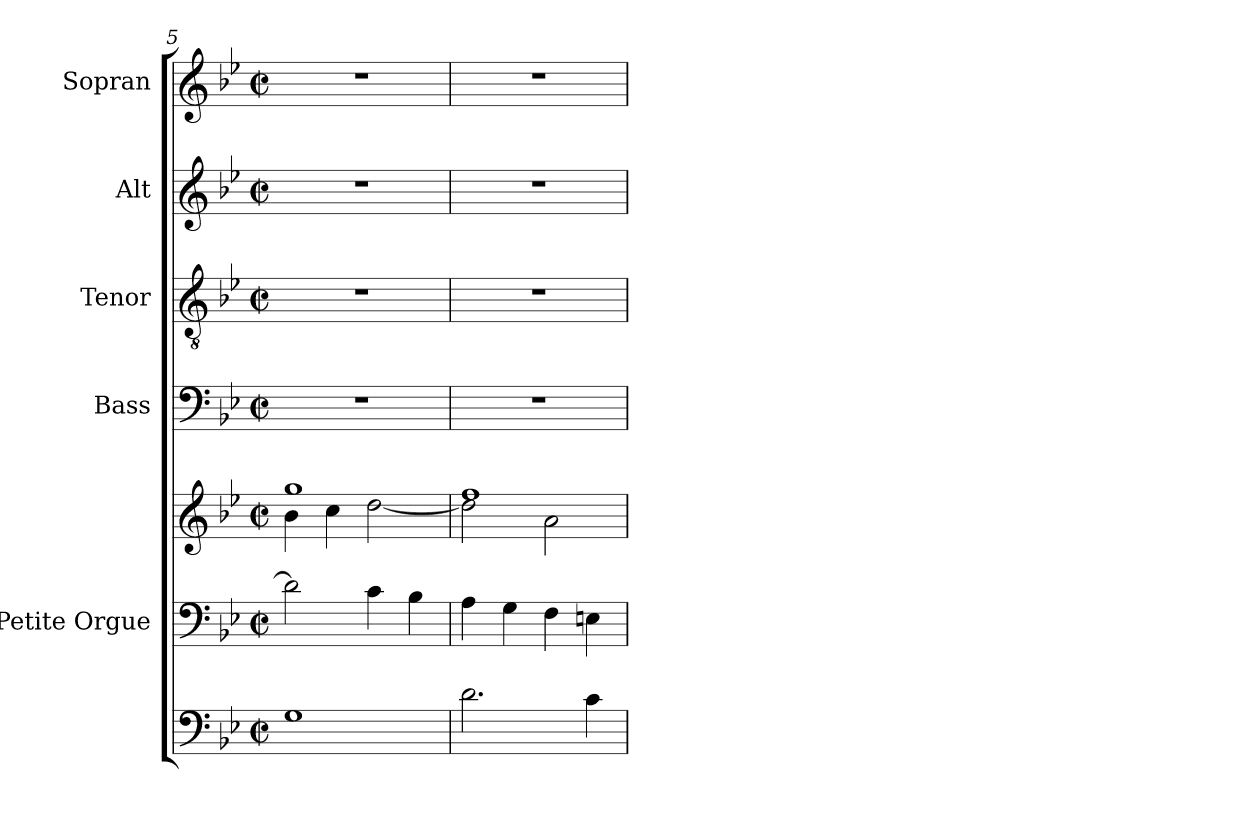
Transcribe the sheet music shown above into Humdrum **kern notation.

**kern	**kern	**kern	**kern	**kern	**kern	**kern
*part6	*part5	*part5	*part4	*part3	*part2	*part1
*staff7	*staff6	*staff5	*staff4	*staff3	*staff2	*staff1
*	*I"Petite Orgue	*	*I"Bass	*I"Tenor	*I"Alt	*I"Sopran
*	*I'Org. 1	*	*I'B.	*I'T.	*I'A.	*I'S.
*clefF4	*clefF4	*clefG2	*clefF4	*clefGv2	*clefG2	*clefG2
*k[b-e-]	*k[b-e-]	*k[b-e-]	*k[b-e-]	*k[b-e-]	*k[b-e-]	*k[b-e-]
*B-:	*B-:	*B-:	*B-:	*B-:	*B-:	*B-:
*M2/2	*M2/2	*M2/2	*M2/2	*M2/2	*M2/2	*M2/2
*met(c|)	*met(c|)	*met(c|)	*met(c|)	*met(c|)	*met(c|)	*met(c|)
=5	=5	=5	=5	=5	=5	=5
*	*	*^	*	*	*	*
1G	2d\]	1gg	4b-\	1r	1r	1r	1r
.	.	.	4cc\	.	.	.	.
.	4c\	.	[<2dd\	.	.	.	.
.	4B-\	.	.	.	.	.	.
=6	=6	=6	=6	=6	=6	=6	=6
2.d\	4A\	1ff	2dd\]	1r	1r	1r	1r
.	4G\	.	.	.	.	.	.
.	4F\	.	2a\	.	.	.	.
4c\	4En\	.	.	.	.	.	.
*	*	*v	*v	*	*	*	*
=	=	=	=	=	=	=
*-	*-	*-	*-	*-	*-	*-
